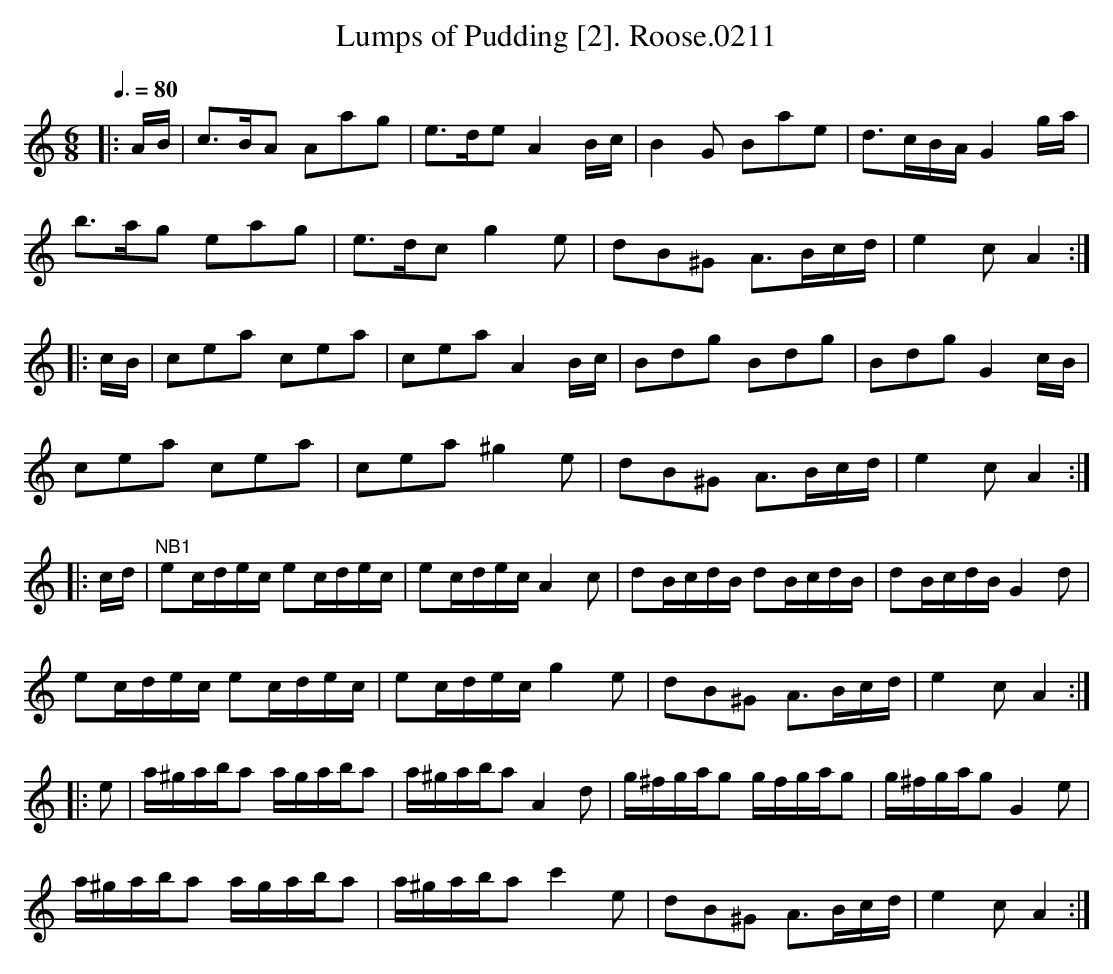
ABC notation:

X:1
T:Lumps of Pudding [2]. Roose.0211
M:6/8
L:1/8
Q:3/8=80
K:Amin
|: A/B/ | c>BA Aag | e>de A2 B/c/ | B2 G Bae | d>cB/A/ G2 g/a/ |
b>ag eag | e>dc g2 e | dB^G A>Bc/d/ | e2 c A2 :|
|: c/B/ | cea cea | cea A2 B/c/ | Bdg Bdg | Bdg G2 c/B/ |
cea cea | cea ^g2 e | dB^G A>Bc/d/ | e2 c A2 :|
|: c/d/ |"^NB1" ec/d/e/c/ ec/d/e/c/ | ec/d/e/c/ A2 c | dB/c/d/B/ dB/c/d/B/ | dB/c/d/B/ G2 d |
ec/d/e/c/ ec/d/e/c/ | ec/d/e/c/ g2 e | dB^G A>Bc/d/ | e2 c A2 :|
|: e | a/^g/a/b/a a/g/a/b/a |  a/^g/a/b/a A2 d | g/^f/g/a/g g/f/g/a/g | g/^f/g/a/g G2 e |
a/^g/a/b/a a/g/a/b/a | a/^g/a/b/a c'2 e | dB^G A>Bc/d/ | e2 c A2 :|
